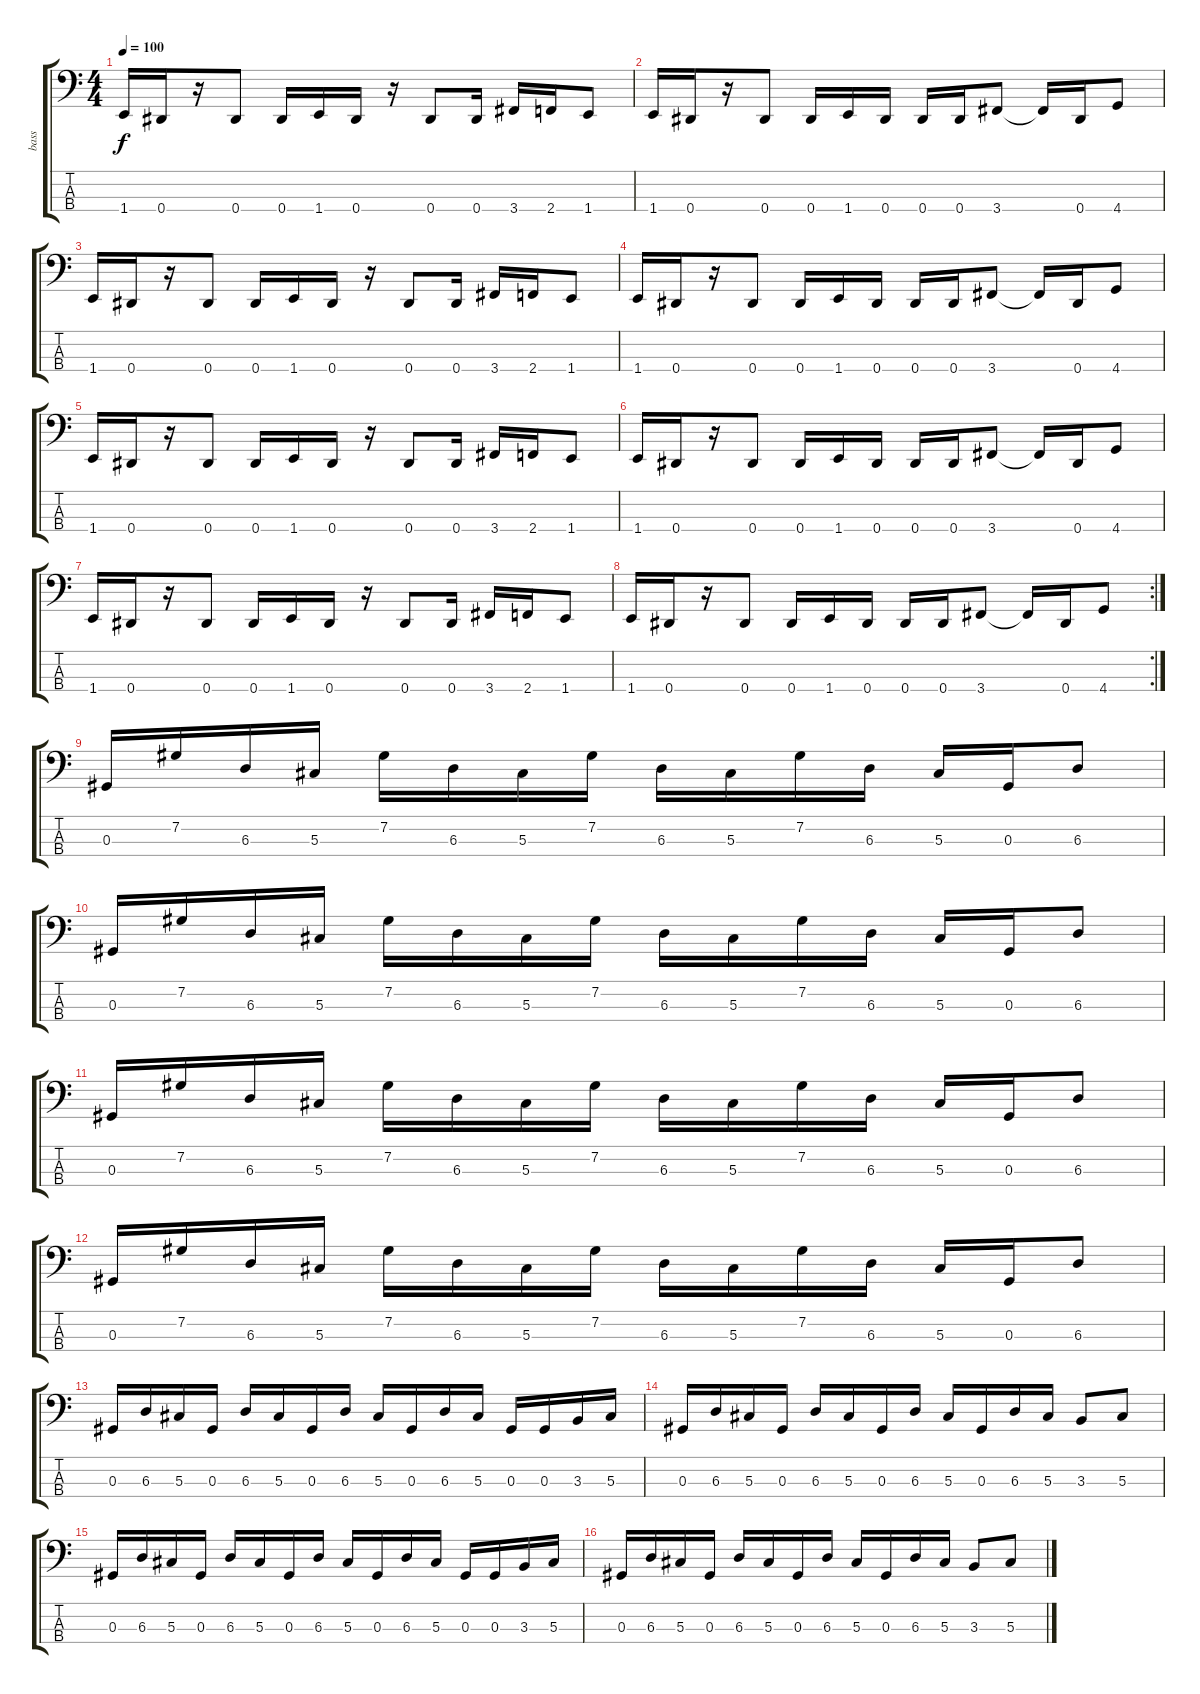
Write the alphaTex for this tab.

\track ("bass" "bass") {instrument slapbass2}
\staff {score tabs}
\tuning (Gb2 Db2 Ab1 Eb1) {hide}
\ts (4 4)
\tempo 100
\clef f4
\ks c
1.4.16{dy f} 0.4.16 r.16 0.4.8 0.4.16 1.4.16 0.4.16 r.16 0.4.8 0.4.16 3.4.16 2.4.16 1.4.8 |
1.4.16 0.4.16 r.16 0.4.8 0.4.16 1.4.16 0.4.16 0.4.16 0.4.16 3.4.8 3.4{t}.16 0.4.16 4.4.8 |
1.4.16 0.4.16 r.16 0.4.8 0.4.16 1.4.16 0.4.16 r.16 0.4.8 0.4.16 3.4.16 2.4.16 1.4.8 |
1.4.16 0.4.16 r.16 0.4.8 0.4.16 1.4.16 0.4.16 0.4.16 0.4.16 3.4.8 3.4{t}.16 0.4.16 4.4.8 |
1.4.16 0.4.16 r.16 0.4.8 0.4.16 1.4.16 0.4.16 r.16 0.4.8 0.4.16 3.4.16 2.4.16 1.4.8 |
1.4.16 0.4.16 r.16 0.4.8 0.4.16 1.4.16 0.4.16 0.4.16 0.4.16 3.4.8 3.4{t}.16 0.4.16 4.4.8 |
1.4.16 0.4.16 r.16 0.4.8 0.4.16 1.4.16 0.4.16 r.16 0.4.8 0.4.16 3.4.16 2.4.16 1.4.8 |
\rc 2
1.4.16 0.4.16 r.16 0.4.8 0.4.16 1.4.16 0.4.16 0.4.16 0.4.16 3.4.8 3.4{t}.16 0.4.16 4.4.8 |
0.3.16 7.2.16 6.3.16 5.3.16 7.2.16 6.3.16 5.3.16 7.2.16 6.3.16 5.3.16 7.2.16 6.3.16 5.3.16 0.3.16 6.3.8 |
0.3.16 7.2.16 6.3.16 5.3.16 7.2.16 6.3.16 5.3.16 7.2.16 6.3.16 5.3.16 7.2.16 6.3.16 5.3.16 0.3.16 6.3.8 |
0.3.16 7.2.16 6.3.16 5.3.16 7.2.16 6.3.16 5.3.16 7.2.16 6.3.16 5.3.16 7.2.16 6.3.16 5.3.16 0.3.16 6.3.8 |
0.3.16 7.2.16 6.3.16 5.3.16 7.2.16 6.3.16 5.3.16 7.2.16 6.3.16 5.3.16 7.2.16 6.3.16 5.3.16 0.3.16 6.3.8 |
0.3.16 6.3.16 5.3.16 0.3.16 6.3.16 5.3.16 0.3.16 6.3.16 5.3.16 0.3.16 6.3.16 5.3.16 0.3.16 0.3.16 3.3.16 5.3.16 |
0.3.16 6.3.16 5.3.16 0.3.16 6.3.16 5.3.16 0.3.16 6.3.16 5.3.16 0.3.16 6.3.16 5.3.16 3.3.8 5.3.8 |
0.3.16 6.3.16 5.3.16 0.3.16 6.3.16 5.3.16 0.3.16 6.3.16 5.3.16 0.3.16 6.3.16 5.3.16 0.3.16 0.3.16 3.3.16 5.3.16 |
0.3.16 6.3.16 5.3.16 0.3.16 6.3.16 5.3.16 0.3.16 6.3.16 5.3.16 0.3.16 6.3.16 5.3.16 3.3.8 5.3.8
